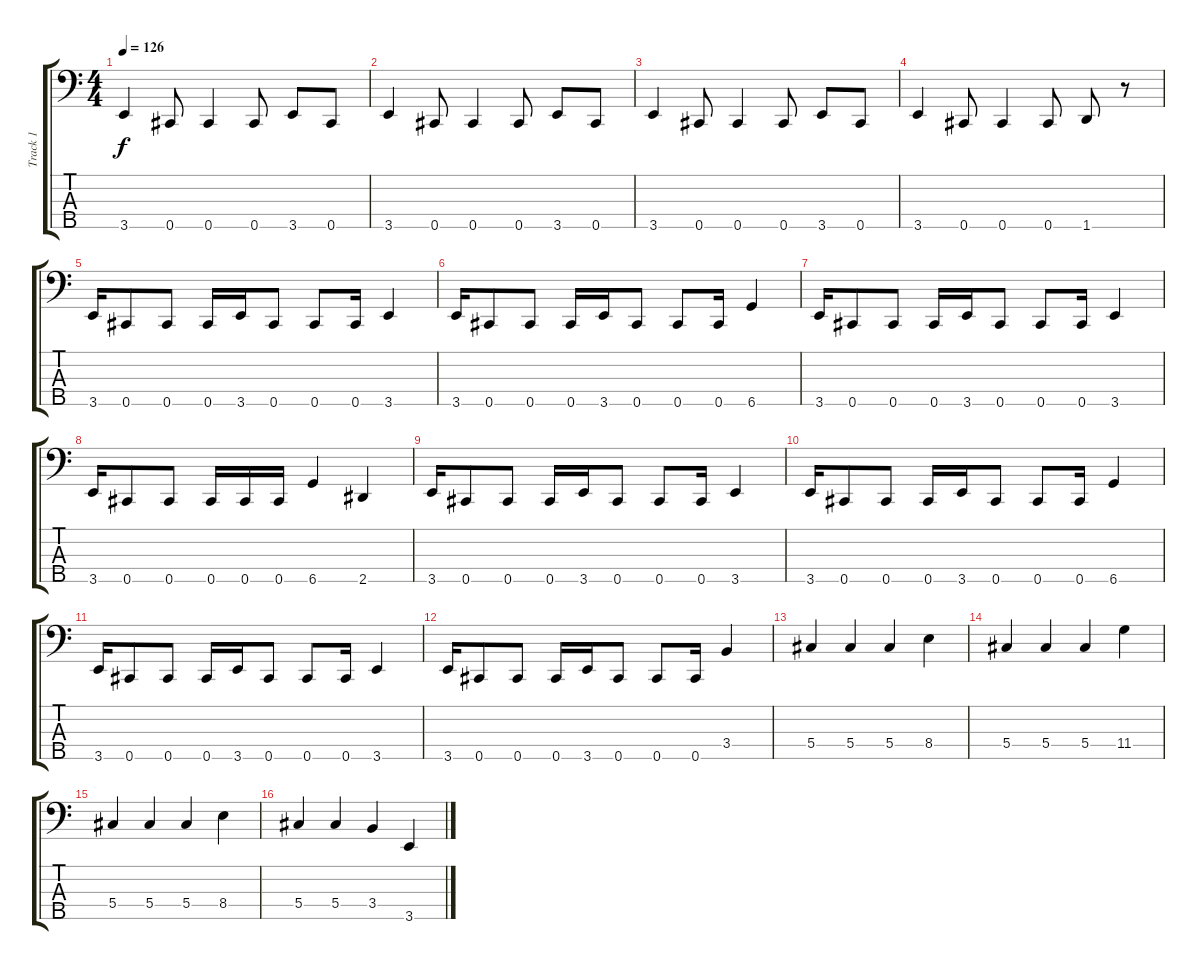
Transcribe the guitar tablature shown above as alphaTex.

\track ("Track 1" "Track 1") {instrument electricbasspick}
\staff {score tabs}
\tuning (B2 Gb2 Db2 Ab1 Db1) {hide}
\ts (4 4)
\tempo 126
\clef f4
\ks c
3.5.4{dy f} 0.5.8 0.5.4 0.5.8 3.5.8 0.5.8 |
3.5.4 0.5.8 0.5.4 0.5.8 3.5.8 0.5.8 |
3.5.4 0.5.8 0.5.4 0.5.8 3.5.8 0.5.8 |
3.5.4 0.5.8 0.5.4 0.5.8 1.5.8 r.8 |
3.5.16 0.5.8 0.5.8 0.5.16 3.5.16 0.5.8 0.5.8 0.5.16 3.5.4 |
3.5.16 0.5.8 0.5.8 0.5.16 3.5.16 0.5.8 0.5.8 0.5.16 6.5.4 |
3.5.16 0.5.8 0.5.8 0.5.16 3.5.16 0.5.8 0.5.8 0.5.16 3.5.4 |
3.5.16 0.5.8 0.5.8 0.5.16 0.5.16 0.5.16 6.5.4 2.5.4 |
3.5.16 0.5.8 0.5.8 0.5.16 3.5.16 0.5.8 0.5.8 0.5.16 3.5.4 |
3.5.16 0.5.8 0.5.8 0.5.16 3.5.16 0.5.8 0.5.8 0.5.16 6.5.4 |
3.5.16 0.5.8 0.5.8 0.5.16 3.5.16 0.5.8 0.5.8 0.5.16 3.5.4 |
3.5.16 0.5.8 0.5.8 0.5.16 3.5.16 0.5.8 0.5.8 0.5.16 3.4.4 |
5.4.4 5.4.4 5.4.4 8.4.4 |
5.4.4 5.4.4 5.4.4 11.4.4 |
5.4.4 5.4.4 5.4.4 8.4.4 |
5.4.4 5.4.4 3.4.4 3.5.4
